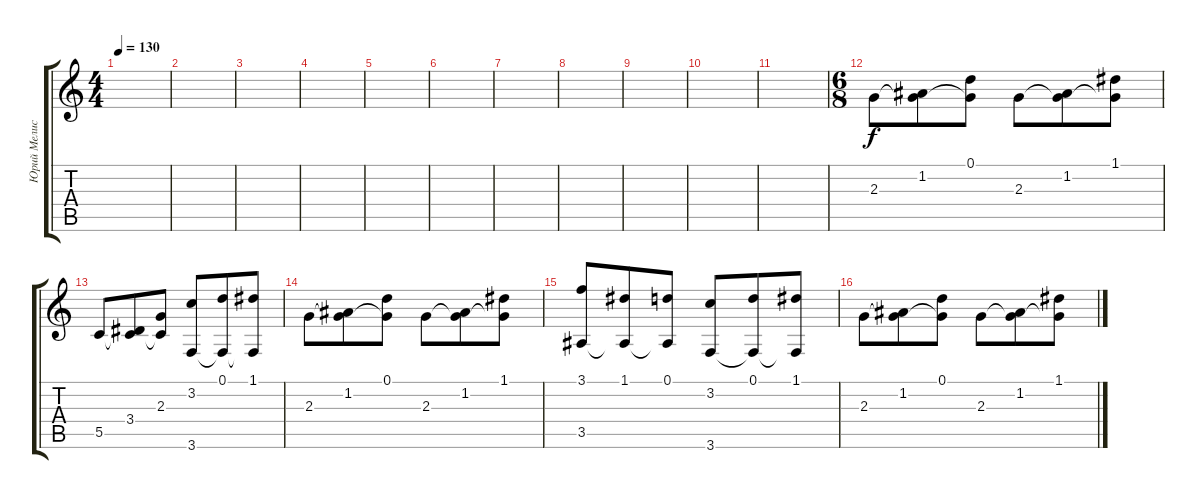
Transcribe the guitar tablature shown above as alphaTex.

\track ("Юрий Мелисов" "Юрий Мелис") {instrument acousticguitarnylon}
\staff {score tabs}
\tuning (D4 A3 F3 C3 G2 D2) {hide}
\ts (4 4)
\tempo 130
\clef g2
\ks c
|
|
|
|
|
|
|
|
|
|
|
\ts (6 8)
2.3.8 (1.2 2.3{t}).8 (0.1 2.3{t}).8 2.3.8 (1.2 2.3{t}).8 (1.1 2.3{t}).8 |
5.5.8 (3.4 5.5{t}).8 (2.3 5.5{t}).8 (3.2 3.6).8 (0.1 3.6{t}).8 (1.1 3.6{t}).8 |
2.3.8 (1.2 2.3{t}).8 (0.1 2.3{t}).8 2.3.8 (1.2 2.3{t}).8 (1.1 2.3{t}).8 |
(3.1 3.5).8 (1.1 3.5{t}).8 (0.1 3.5{t}).8 (3.2 3.6).8 (0.1 3.6{t}).8 (1.1 3.6{t}).8 |
2.3.8 (1.2 2.3{t}).8 (0.1 2.3{t}).8 2.3.8 (1.2 2.3{t}).8 (1.1 2.3{t}).8
